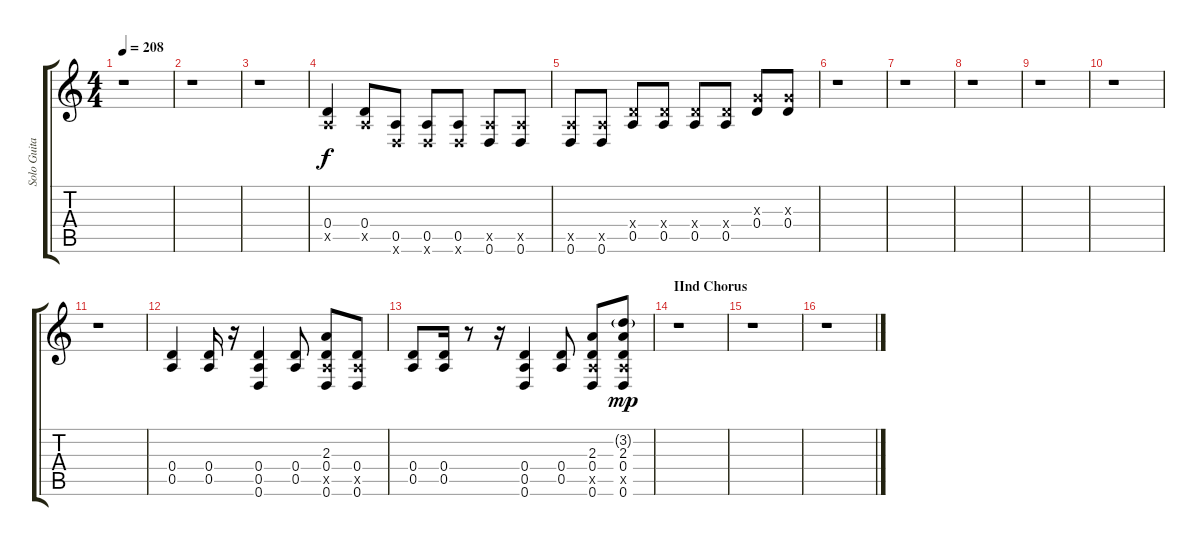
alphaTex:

\track ("Solo Guitar" "Solo Guita") {instrument distortionguitar}
\staff {score tabs}
\tuning (E4 B3 G3 D3 A2 D2) {hide}
\ts (4 4)
\tempo 208
\clef g2
\ks c
r.1{dy f} |
r.1 |
r.1 |
(0.4 0.5{x}).4{volume 8 balance 16 instrument guitarharmonics} (0.4 0.5{x}).8 (0.5 0.6{x}).8 (0.5 0.6{x}).8 (0.5 0.6{x}).8{balance 0} (0.5{x} 0.6).8 (0.5{x} 0.6).8 |
(0.5{x} 0.6).8{volume 13} (0.5{x} 0.6).8 (0.4{x} 0.5).8 (0.4{x} 0.5).8 (0.4{x} 0.5).8 (0.4{x} 0.5).8 (0.3{x} 0.4).8 (0.3{x} 0.4).8 |
r.1 |
r.1 |
r.1 |
r.1 |
r.1 |
r.1 |
(0.4 0.5).4{volume 8 balance 16 instrument guitarharmonics} (0.4 0.5).16 r.16 (0.4 0.5 0.6).4 (0.4 0.5).8{balance 0} (2.3 0.4 0.5{x} 0.6).8 (0.4 0.5{x} 0.6).8 |
(0.4 0.5).8{volume 13} (0.4 0.5).16 r.8 r.16 (0.4 0.5 0.6).4 (0.4 0.5).8 (2.3 0.4 0.5{x} 0.6).8 (3.2{g} 2.3 0.4 0.5{x} 0.6).8{dy mp} |
\section ("" "IInd Chorus")
r.1 |
r.1 |
r.1
